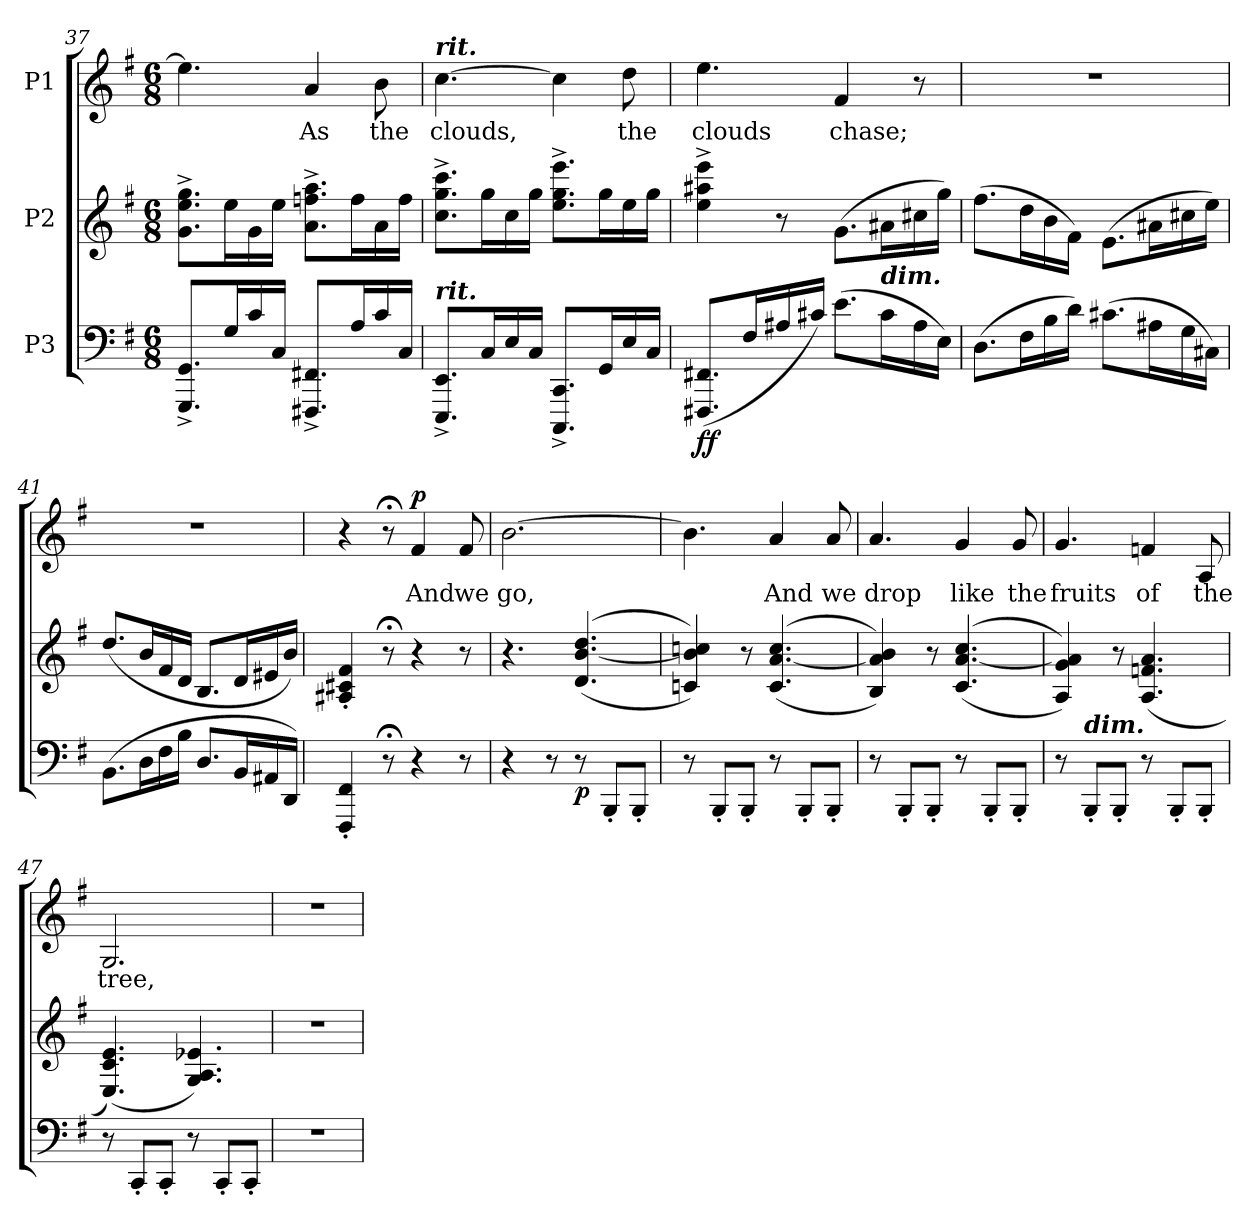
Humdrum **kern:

**kern	**dynam	**kern	**kern	**text	**dynam
*part3	*part3	*part2	*part1	*part1	*part1
*staff3	*staff3	*staff2	*staff1	*staff1	*staff1
*I"P3	*	*I"P2	*I"P1	*	*
!!LO:LB:g=z
*clefF4	*	*clefG2	*clefG2	*	*
*k[f#]	*	*k[f#]	*k[f#]	*	*
*e:	*	*e:	*e:	*	*
*M6/8	*	*M6/8	*M6/8	*	*
=37	=37	=37	=37	=37	=37
8.GGGi/^ 8.GGi^L	.	8.gi\^ 8.eei^ 8.ggi^L	4.eei\]	.	.
16Gi/L	.	16eei\L	.	.	.
16ci/	.	16gi\	.	.	.
16Ci/JJ	.	16eei\JJ	.	.	.
!	!	!	!	!LO:LY:b:color=#000000	!
8.FFF#Xi/^ 8.FF#Xi^L	.	8.ai\^ 8.ffni^ 8.aai^L	4ai/	As	.
16Ai/L	.	16ffi\L	.	.	.
!	!	!	!	!LO:LY:b:color=#000000	!
16ci/	.	16ai\	8bi\	the	.
16Ci/JJ	.	16ffi\JJ	.	.	.
=38	=38	=38	=38	=38	=38
!	!	!	!LO:TX:a:Bi:t=rit.	!	!
!LO:TX:a:Bi:t=rit.	!	!	!	!	!
!	!	!	!	!LO:LY:b:color=#000000	!
8.EEEi/^ 8.EEi^L	.	8.cci\^ 8.ggi^ 8.ccci^L	[4.cci\	clouds,	.
16Ci/L	.	16ggi\L	.	.	.
16Ei/	.	16cci\	.	.	.
16Ci/JJ	.	16ggi\JJ	.	.	.
8.CCCi/^ 8.CCi^L	.	8.eei\^ 8.ggi^ 8.eeei^L	4cci\]	.	.
16GGi/L	.	16ggi\L	.	.	.
!	!	!	!	!LO:LY:b:color=#000000	!
16Ei/	.	16eei\	8ddi\	the	.
16Ci/JJ	.	16ggi\JJ	.	.	.
=39	=39	=39	=39	=39	=39
!	!	!	!	!LO:LY:b:color=#000000	!
(8.FFF#Xi/ 8.FF#XiL	ff	4eei\^ 4aa#Xi^ 4eeei^	4.eei\	clouds	.
16F#i/L	.	.	.	.	.
16A#Xi/	.	8r	.	.	.
16c#Xi/JJ)	.	.	.	.	.
!	!	!	!	!LO:LY:b:color=#000000	!
(8.ei\L	.	(8.gi\L	4f#i/	chase;	.
!LO:TX:a:Bi:t=dim.	!	!	!	!	!
16c#i\L	.	16a#Xi\L	.	.	.
16A#i\	.	16cc#Xi\	8r	.	.
16Ei\JJ)	.	16ggi\JJ)	.	.	.
=40	=40	=40	=40	=40	=40
!	!	!	!LO:N:vis=1	!	!
(8.Di\L	.	(8.ff#i\L	2.r	.	.
16F#i\L	.	16ddi\L	.	.	.
16Bi\	.	16bi\	.	.	.
16di\JJ)	.	16f#i\JJ)	.	.	.
(8.c#Xi\L	.	(8.ei\L	.	.	.
16A#Xi\L	.	16a#Xi\L	.	.	.
16Gi\	.	16cc#Xi\	.	.	.
16C#Xi\JJ)	.	16eei\JJ)	.	.	.
!!LO:LB:g=z
=41	=41	=41	=41	=41	=41
!	!	!	!LO:N:vis=1	!	!
(8.BBi\L	.	(8.ddi/L	2.r	.	.
16Di\L	.	16bi/L	.	.	.
16F#i\	.	16f#i/	.	.	.
16Bi\JJ	.	16di/JJ	.	.	.
8.Di/L	.	8.Bi/L	.	.	.
16BBi/L	.	16di/L	.	.	.
16AA#Xi/	.	16e#Xi/	.	.	.
16DDi/JJ)	.	16bi/JJ)	.	.	.
=42	=42	=42	=42	=42	=42
4FFF#i/' 4FF#i'	.	4A#Xi/' 4c#Xi' 4f#i'	4r	.	.
8r;	.	8r;	8r;	.	.
!	!	!	!	!LO:LY:b:color=#000000	!
4r	.	4r	4f#i/	And	p
!	!	!	!	!LO:LY:b:color=#000000	!
8r	.	8r	8f#i/	we	.
=43	=43	=43	=43	=43	=43
!	!	!	!	!LO:LY:b:color=#000000	!
4r	.	4.r	[2.bi\	go,	.
8r	.	.	.	.	.
8r	p	((4.di/ [4.bi 4.ddi	.	.	.
8BBB'i/L	.	.	.	.	.
8BBB'i/J	.	.	.	.	.
=44	=44	=44	=44	=44	=44
8r	.	4cni/ 4bi] 4ccni))	4.bi\]	.	.
8BBB'i/L	.	.	.	.	.
8BBB'i/J	.	8r	.	.	.
!	!	!	!	!LO:LY:b:color=#000000	!
8r	.	((4.ci/ [4.ai 4.cci	4ai/	And	.
8BBB'i/L	.	.	.	.	.
!	!	!	!	!LO:LY:b:color=#000000	!
8BBB'i/J	.	.	8ai/	we	.
=45	=45	=45	=45	=45	=45
!	!	!	!	!LO:LY:b:color=#000000	!
8r	.	4Bi/ 4ai] 4bi))	4.ai/	drop	.
8BBB'i/L	.	.	.	.	.
8BBB'i/J	.	8r	.	.	.
!	!	!	!	!LO:LY:b:color=#000000	!
8r	.	((4.ci/ [4.ai 4.cci	4gi/	like	.
8BBB'i/L	.	.	.	.	.
!	!	!	!	!LO:LY:b:color=#000000	!
8BBB'i/J	.	.	8gi/	the	.
!!LO:PB:g=z
=46	=46	=46	=46	=46	=46
!	!	!	!	!LO:LY:b:color=#000000	!
8r	.	4Ai/ 4gi 4ai]))	4.gi/	fruits	.
!LO:TX:a:Bi:t=dim.	!	!	!	!	!
8BBB'i/L	.	.	.	.	.
8BBB'i/J	.	8r	.	.	.
!	!	!	!	!LO:LY:b:color=#000000	!
8r	.	(4.Ai/ 4.fni 4.ai	4fni/	of	.
8BBB'i/L	.	.	.	.	.
!	!	!	!	!LO:LY:b:color=#000000	!
8BBB'i/J	.	.	8Ai/	the	.
=47	=47	=47	=47	=47	=47
!	!	!	!	!LO:LY:b:color=#000000	!
8r	.	(4.Ei/ 4.ci 4.ei)	2.Gi/	tree,	.
8CC'i/L	.	.	.	.	.
8CC'i/J	.	.	.	.	.
8r	.	4.Gi/ 4.Ai 4.e-Xi)	.	.	.
8CC'i/L	.	.	.	.	.
8CC'i/J	.	.	.	.	.
=48	=48	=48	=48	=48	=48
!LO:N:vis=1	!	!LO:N:vis=1	!LO:N:vis=1	!	!
2.r	.	2.r	2.r	.	.
=	=	=	=	=	=
*-	*-	*-	*-	*-	*-
